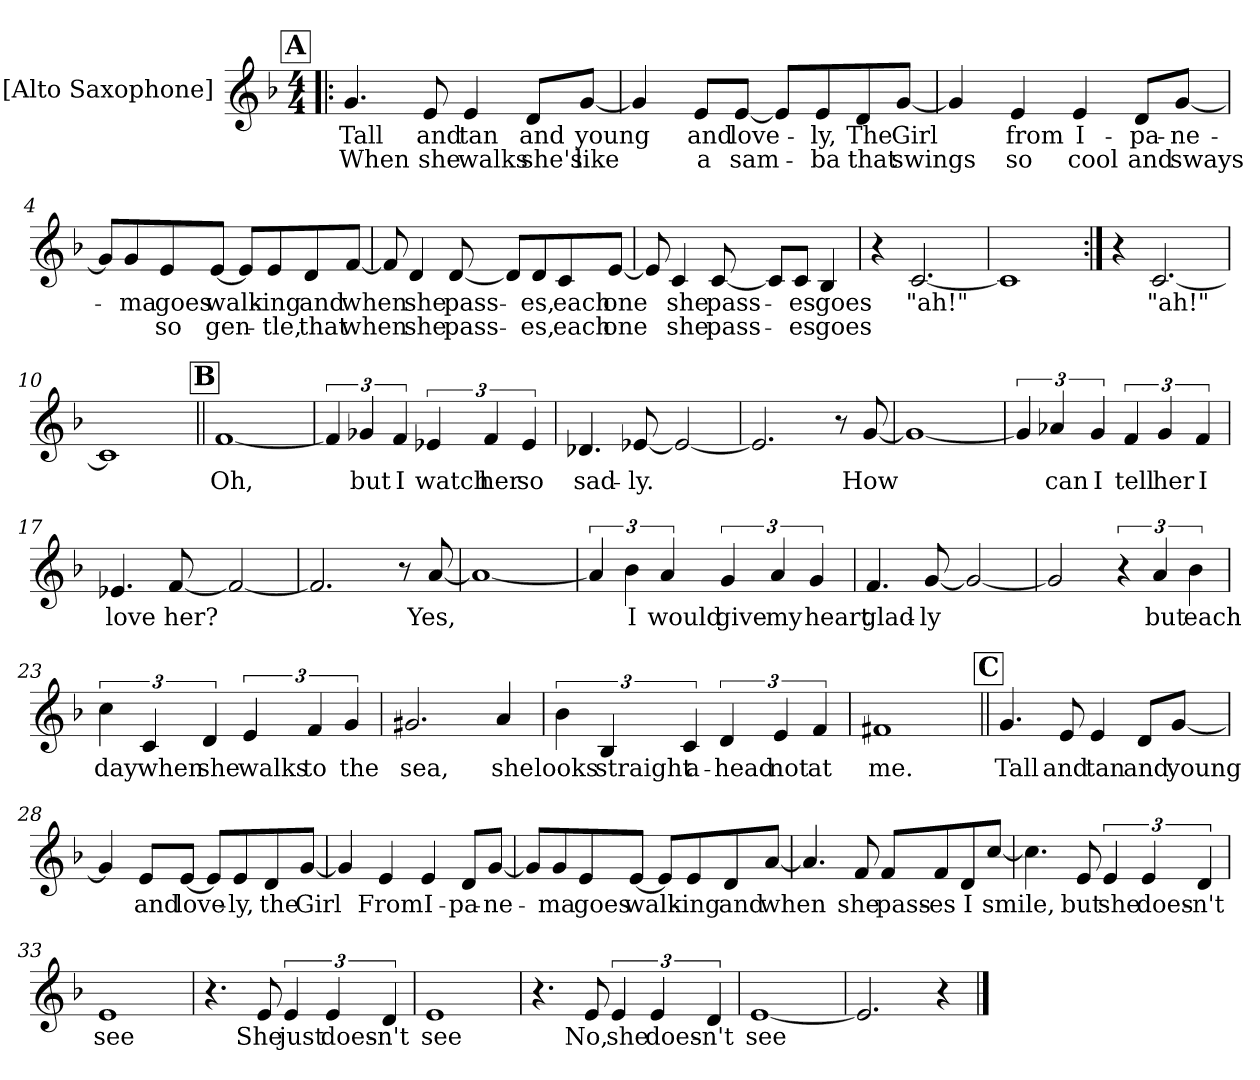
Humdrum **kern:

**kern	**text	**text
*part1	*part1	*part1
*staff1	*staff1	*staff1
*I"[Alto Saxophone]	*	*
*clefG2	*	*
*k[b-]	*	*
*F:	*	*
*M4/4	*	*
!!LO:REH:place=s1:a:t=A
=1!|:	=1!|:	=1!|:
!	!LO:LY:b	!LO:LY:b
4.g/	Tall	When
!	!LO:LY:b	!LO:LY:b
8e/	and	she
!	!LO:LY:b	!LO:LY:b
4e/	tan	walks
!	!LO:LY:b	!LO:LY:b
8d/L	and	she's
!	!LO:LY:b	!LO:LY:b
[8g/J	young	like
=2	=2	=2
4g/]	.	.
!	!LO:LY:b	!LO:LY:b
8e/L	and	a
!	!LO:LY:b	!LO:LY:b
[8e/J	love-	sam-
8e/L]	.	.
!	!LO:LY:b	!LO:LY:b
8e/	-ly,	-ba
!	!LO:LY:b	!LO:LY:b
8d/	The	that
!	!LO:LY:b	!LO:LY:b
[8g/J	Girl	swings
=3	=3	=3
4g/]	.	.
!	!LO:LY:b	!LO:LY:b
4e/	from	so
!	!LO:LY:b	!LO:LY:b
4e/	I-	cool
!	!LO:LY:b	!LO:LY:b
8d/L	-pa-	and
!	!LO:LY:b	!LO:LY:b
[8g/J	-ne-	sways
=4	=4	=4
8g/L]	.	.
!	!LO:LY:b	!
8g/	-ma	.
!	!LO:LY:b	!LO:LY:b
8e/	goes	so
!	!LO:LY:b	!LO:LY:b
[8e/J	walk-	gen-
8e/L]	.	.
!	!LO:LY:b	!LO:LY:b
8e/	-ing	-tle,
!	!LO:LY:b	!LO:LY:b
8d/	and	that
!	!LO:LY:b	!LO:LY:b
[8f/J	when	when
!!LO:LB:g=z
=5	=5	=5
8f/]	.	.
!	!LO:LY:b	!LO:LY:b
4d/	she	she
!	!LO:LY:b	!LO:LY:b
[8d/	pass-	pass-
8d/L]	.	.
!	!LO:LY:b	!LO:LY:b
8d/	-es,	-es,
!	!LO:LY:b	!LO:LY:b
8c/	each	each
!	!LO:LY:b	!LO:LY:b
[8e/J	one	one
=6	=6	=6
8e/]	.	.
!	!LO:LY:b	!LO:LY:b
4c/	she	she
!	!LO:LY:b	!LO:LY:b
[8c/	pass-	pass-
8c/L]	.	.
!	!LO:LY:b	!LO:LY:b
8c/J	-es	-es
!	!LO:LY:b	!LO:LY:b
4B-/	goes	goes
=7	=7	=7
4r	.	.
!	!LO:LY:b	!
[2.c/	"ah!"	.
=8	=8	=8
1c]	.	.
=9:|!	=9:|!	=9:|!
4r	.	.
!	!LO:LY:b	!
[2.c/	"ah!"	.
=10	=10	=10
1c]	.	.
!!LO:LB:g=z
!!LO:REH:place=s1:a:t=B
=11||	=11||	=11||
!	!LO:LY:b	!
[1f	Oh,	.
=12	=12	=12
6f/]	.	.
!	!LO:LY:b	!
6g-X/	but	.
!	!LO:LY:b	!
6f/	I	.
!	!LO:LY:b	!
6e-X/	watch	.
!	!LO:LY:b	!
6f/	her	.
!	!LO:LY:b	!
6e-/	so	.
=13	=13	=13
!	!LO:LY:b	!
4.d-X/	sad-	.
!	!LO:LY:b	!
[8e-X/	-ly.	.
2e-/_	.	.
=14	=14	=14
2.e-/]	.	.
8r	.	.
!	!LO:LY:b	!
[8g/	How	.
!!LO:LB:g=z
=15	=15	=15
1g_	.	.
=16	=16	=16
6g/]	.	.
!	!LO:LY:b	!
6a-X/	can	.
!	!LO:LY:b	!
6g/	I	.
!	!LO:LY:b	!
6f/	tell	.
!	!LO:LY:b	!
6g/	her	.
!	!LO:LY:b	!
6f/	I	.
=17	=17	=17
!	!LO:LY:b	!
4.e-X/	love	.
!	!LO:LY:b	!
[8f/	her?	.
2f/_	.	.
=18	=18	=18
2.f/]	.	.
8r	.	.
!	!LO:LY:b	!
[8a/	Yes,	.
!!LO:LB:g=z
=19	=19	=19
1a_	.	.
=20	=20	=20
6a/]	.	.
!	!LO:LY:b	!
6b-\	I	.
!	!LO:LY:b	!
6a/	would	.
!	!LO:LY:b	!
6g/	give	.
!	!LO:LY:b	!
6a/	my	.
!	!LO:LY:b	!
6g/	heart	.
=21	=21	=21
!	!LO:LY:b	!
4.f/	glad-	.
!	!LO:LY:b	!
[8g/	-ly	.
2g/_	.	.
=22	=22	=22
2g/]	.	.
6r	.	.
!	!LO:LY:b	!
6a/	but	.
!	!LO:LY:b	!
6b-\	each	.
!!LO:LB:g=z
=23	=23	=23
!	!LO:LY:b	!
6cc\	day	.
!	!LO:LY:b	!
6c/	when	.
!	!LO:LY:b	!
6d/	she	.
!	!LO:LY:b	!
6e/	walks	.
!	!LO:LY:b	!
6f/	to	.
!	!LO:LY:b	!
6g/	the	.
=24	=24	=24
!	!LO:LY:b	!
2.g#X/	sea,	.
!	!LO:LY:b	!
4a/	she	.
=25	=25	=25
!	!LO:LY:b	!
6b-\	looks	.
!	!LO:LY:b	!
6B-/	straight	.
!	!LO:LY:b	!
6c/	a-	.
!	!LO:LY:b	!
6d/	-head	.
!	!LO:LY:b	!
6e/	not	.
!	!LO:LY:b	!
6f/	at	.
=26	=26	=26
!	!LO:LY:b	!
1f#X	me.	.
!!LO:LB:g=z
!!LO:REH:place=s1:a:t=C
=27||	=27||	=27||
!	!LO:LY:b	!
4.g/	Tall	.
!	!LO:LY:b	!
8e/	and	.
!	!LO:LY:b	!
4e/	tan	.
!	!LO:LY:b	!
8d/L	and	.
!	!LO:LY:b	!
[8g/J	young	.
=28	=28	=28
4g/]	.	.
!	!LO:LY:b	!
8e/L	and	.
!	!LO:LY:b	!
[8e/J	love-	.
8e/L]	.	.
!	!LO:LY:b	!
8e/	-ly,	.
!	!LO:LY:b	!
8d/	the	.
!	!LO:LY:b	!
[8g/J	Girl	.
=29	=29	=29
4g/]	.	.
!	!LO:LY:b	!
4e/	From	.
!	!LO:LY:b	!
4e/	I-	.
!	!LO:LY:b	!
8d/L	-pa-	.
!	!LO:LY:b	!
[8g/J	-ne-	.
=30	=30	=30
8g/L]	.	.
!	!LO:LY:b	!
8g/	-ma	.
!	!LO:LY:b	!
8e/	goes	.
!	!LO:LY:b	!
[8e/J	walk-	.
8e/L]	.	.
!	!LO:LY:b	!
8e/	-ing	.
!	!LO:LY:b	!
8d/	and	.
!	!LO:LY:b	!
[8a/J	when	.
!!LO:LB:g=z
=31	=31	=31
4.a/]	.	.
!	!LO:LY:b	!
8f/	she	.
!	!LO:LY:b	!
8f/L	pass-	.
!	!LO:LY:b	!
8f/	-es	.
!	!LO:LY:b	!
8d/	I	.
!	!LO:LY:b	!
[8cc/J	smile,	.
=32	=32	=32
4.cc\]	.	.
!	!LO:LY:b	!
8e/	but	.
!	!LO:LY:b	!
6e/	she	.
!	!LO:LY:b	!
6e/	does-	.
!	!LO:LY:b	!
6d/	-n't	.
=33	=33	=33
!	!LO:LY:b	!
1e	see	.
=34	=34	=34
4.r	.	.
!	!LO:LY:b	!
8e/	She	.
!	!LO:LY:b	!
6e/	just	.
!	!LO:LY:b	!
6e/	does-	.
!	!LO:LY:b	!
6d/	-n't	.
!!LO:LB:g=z
=35	=35	=35
!	!LO:LY:b	!
1e	see	.
=36	=36	=36
4.r	.	.
!	!LO:LY:b	!
8e/	No,	.
!	!LO:LY:b	!
6e/	she	.
!	!LO:LY:b	!
6e/	does-	.
!	!LO:LY:b	!
6d/	-n't	.
=37	=37	=37
!	!LO:LY:b	!
[1e	see	.
=38	=38	=38
2.e/]	.	.
4r	.	.
==	==	==
*-	*-	*-
